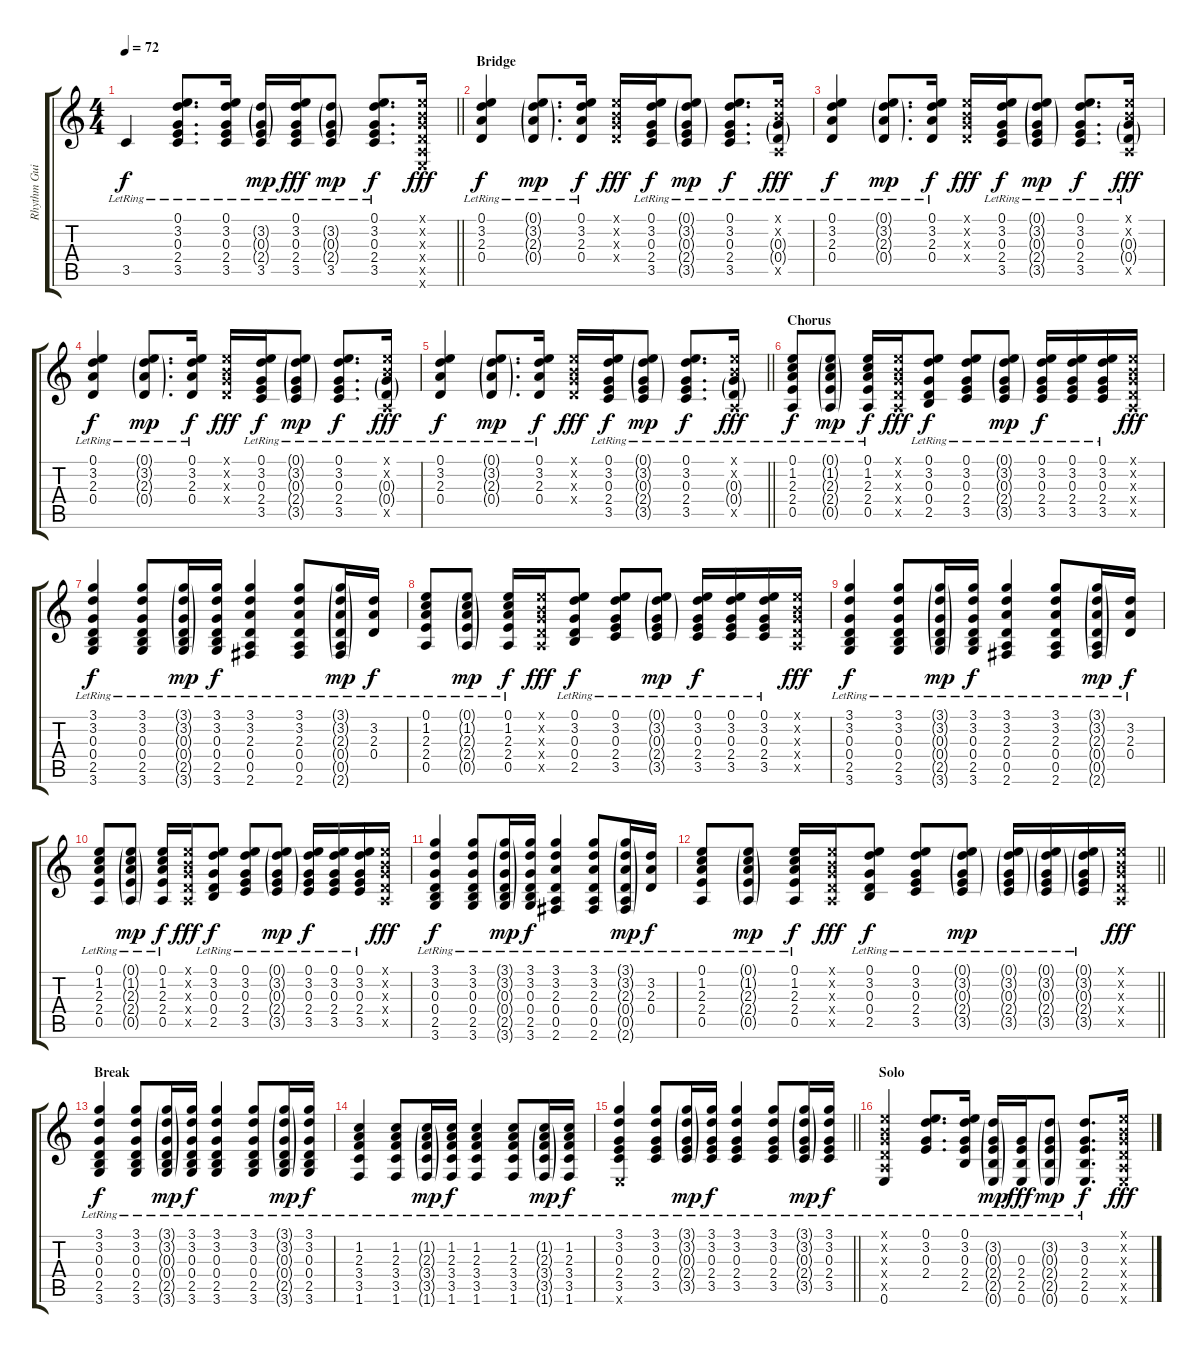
\track ("Rhythm Guitar" "Rhythm Gui") {instrument overdrivenguitar}
\staff {score tabs}
\tuning (E4 B3 G3 D3 A2 E2) {hide}
\ts (4 4)
\tempo 72
\clef g2
\barLineRight lightlight
\ks c
3.5{lr}.4{dy f} (0.1{lr} 3.2{lr} 0.3{lr} 2.4{lr} 3.5{lr}).8{d} (0.1{lr} 3.2{lr} 0.3{lr} 2.4{lr} 3.5{lr}).16 (3.2{g lr} 0.3{g lr} 2.4{g lr} 3.5{lr}).16{dy mp} (0.1{lr} 3.2{lr} 0.3{lr} 2.4{lr} 3.5{lr}).16{dy fff} (3.2{g lr} 0.3{g lr} 2.4{g lr} 3.5{lr}).8{dy mp} (0.1{lr} 3.2{lr} 0.3{lr} 2.4{lr} 3.5{lr}).8{d dy f} (0.1{x} 0.2{x} 0.3{x} 0.4{x} 0.5{x} 0.6{x}).16{dy fff} |
\section ("" "Bridge")
(0.1{lr} 3.2{lr} 2.3{lr} 0.4{lr}).4{dy f} (0.1{g lr} 3.2{g lr} 2.3{g lr} 0.4{g lr}).8{d dy mp} (0.1{lr} 3.2{lr} 2.3{lr} 0.4{lr}).16{dy f} (0.1{x} 0.2{x} 0.3{x} 0.4{x}).16{dy fff} (0.1{lr} 3.2{lr} 0.3{lr} 2.4{lr} 3.5{lr}).16{dy f} (0.1{g lr} 3.2{g lr} 0.3{g lr} 2.4{g lr} 3.5{g lr}).8{dy mp} (0.1{lr} 3.2{lr} 0.3{lr} 2.4{lr} 3.5{lr}).8{d dy f} (0.1{x} 0.2{x} 0.3{g lr} 0.4{g lr} 0.5{x}).16{dy fff} |
(0.1{lr} 3.2{lr} 2.3{lr} 0.4{lr}).4{dy f} (0.1{g lr} 3.2{g lr} 2.3{g lr} 0.4{g lr}).8{d dy mp} (0.1{lr} 3.2{lr} 2.3{lr} 0.4{lr}).16{dy f} (0.1{x} 0.2{x} 0.3{x} 0.4{x}).16{dy fff} (0.1{lr} 3.2{lr} 0.3{lr} 2.4{lr} 3.5{lr}).16{dy f} (0.1{g lr} 3.2{g lr} 0.3{g lr} 2.4{g lr} 3.5{g lr}).8{dy mp} (0.1{lr} 3.2{lr} 0.3{lr} 2.4{lr} 3.5{lr}).8{d dy f} (0.1{x} 0.2{x} 0.3{g lr} 0.4{g lr} 0.5{x}).16{dy fff} |
(0.1{lr} 3.2{lr} 2.3{lr} 0.4{lr}).4{dy f} (0.1{g lr} 3.2{g lr} 2.3{g lr} 0.4{g lr}).8{d dy mp} (0.1{lr} 3.2{lr} 2.3{lr} 0.4{lr}).16{dy f} (0.1{x} 0.2{x} 0.3{x} 0.4{x}).16{dy fff} (0.1{lr} 3.2{lr} 0.3{lr} 2.4{lr} 3.5{lr}).16{dy f} (0.1{g lr} 3.2{g lr} 0.3{g lr} 2.4{g lr} 3.5{g lr}).8{dy mp} (0.1{lr} 3.2{lr} 0.3{lr} 2.4{lr} 3.5{lr}).8{d dy f} (0.1{x} 0.2{x} 0.3{g lr} 0.4{g lr} 0.5{x}).16{dy fff} |
\barLineRight lightlight
(0.1{lr} 3.2{lr} 2.3{lr} 0.4{lr}).4{dy f} (0.1{g lr} 3.2{g lr} 2.3{g lr} 0.4{g lr}).8{d dy mp} (0.1{lr} 3.2{lr} 2.3{lr} 0.4{lr}).16{dy f} (0.1{x} 0.2{x} 0.3{x} 0.4{x}).16{dy fff} (0.1{lr} 3.2{lr} 0.3{lr} 2.4{lr} 3.5{lr}).16{dy f} (0.1{g lr} 3.2{g lr} 0.3{g lr} 2.4{g lr} 3.5{g lr}).8{dy mp} (0.1{lr} 3.2{lr} 0.3{lr} 2.4{lr} 3.5{lr}).8{d dy f} (0.1{x} 0.2{x} 0.3{g lr} 0.4{g lr} 0.5{x}).16{dy fff} |
\section ("" "Chorus")
(0.1{lr} 1.2{lr} 2.3{lr} 2.4{lr} 0.5{lr}).8{dy f} (0.1{g lr} 1.2{g lr} 2.3{g lr} 2.4{g lr} 0.5{g lr}).8{dy mp} (0.1{lr} 1.2{lr} 2.3{lr} 2.4{lr} 0.5{lr}).16{dy f} (0.1{x} 0.2{x} 0.3{x} 0.4{x} 0.5{x}).16{dy fff} (0.1{lr} 3.2{lr} 0.3{lr} 0.4{lr} 2.5{lr}).8{dy f} (0.1{lr} 3.2{lr} 0.3{lr} 2.4{lr} 3.5{lr}).8 (0.1{g lr} 3.2{g lr} 0.3{g lr} 2.4{g lr} 3.5{g lr}).8{dy mp} (0.1{lr} 3.2{lr} 0.3{lr} 2.4{lr} 3.5{lr}).16{dy f} (0.1{lr} 3.2{lr} 0.3{lr} 2.4{lr} 3.5{lr}).16 (0.1{lr} 3.2{lr} 0.3{lr} 2.4{lr} 3.5{lr}).16 (0.1{x} 0.2{x} 0.3{x} 0.4{x} 0.5{x}).16{dy fff} |
(3.1{lr} 3.2{lr} 0.3{lr} 0.4{lr} 2.5{lr} 3.6{lr}).4{dy f} (3.1{lr} 3.2{lr} 0.3{lr} 0.4{lr} 2.5{lr} 3.6{lr}).8 (3.1{g lr} 3.2{g lr} 0.3{g lr} 0.4{g lr} 2.5{g lr} 3.6{g lr}).16{dy mp} (3.1{lr} 3.2{lr} 0.3{lr} 0.4{lr} 2.5{lr} 3.6{lr}).16{dy f} (3.1{lr} 3.2{lr} 2.3{lr} 0.4{lr} 0.5{lr} 2.6{lr}).4 (3.1{lr} 3.2{lr} 2.3{lr} 0.4{lr} 0.5{lr} 2.6{lr}).8 (3.1{g lr} 3.2{g lr} 2.3{g lr} 0.4{g lr} 0.5{g lr} 2.6{g lr}).16{dy mp} (3.2{lr} 2.3{lr} 0.4{lr}).16{dy f} |
(0.1{lr} 1.2{lr} 2.3{lr} 2.4{lr} 0.5{lr}).8 (0.1{g lr} 1.2{g lr} 2.3{g lr} 2.4{g lr} 0.5{g lr}).8{dy mp} (0.1{lr} 1.2{lr} 2.3{lr} 2.4{lr} 0.5{lr}).16{dy f} (0.1{x} 0.2{x} 0.3{x} 0.4{x} 0.5{x}).16{dy fff} (0.1{lr} 3.2{lr} 0.3{lr} 0.4{lr} 2.5{lr}).8{dy f} (0.1{lr} 3.2{lr} 0.3{lr} 2.4{lr} 3.5{lr}).8 (0.1{g lr} 3.2{g lr} 0.3{g lr} 2.4{g lr} 3.5{g lr}).8{dy mp} (0.1{lr} 3.2{lr} 0.3{lr} 2.4{lr} 3.5{lr}).16{dy f} (0.1{lr} 3.2{lr} 0.3{lr} 2.4{lr} 3.5{lr}).16 (0.1{lr} 3.2{lr} 0.3{lr} 2.4{lr} 3.5{lr}).16 (0.1{x} 0.2{x} 0.3{x} 0.4{x} 0.5{x}).16{dy fff} |
(3.1{lr} 3.2{lr} 0.3{lr} 0.4{lr} 2.5{lr} 3.6{lr}).4{dy f} (3.1{lr} 3.2{lr} 0.3{lr} 0.4{lr} 2.5{lr} 3.6{lr}).8 (3.1{g lr} 3.2{g lr} 0.3{g lr} 0.4{g lr} 2.5{g lr} 3.6{g lr}).16{dy mp} (3.1{lr} 3.2{lr} 0.3{lr} 0.4{lr} 2.5{lr} 3.6{lr}).16{dy f} (3.1{lr} 3.2{lr} 2.3{lr} 0.4{lr} 0.5{lr} 2.6{lr}).4 (3.1{lr} 3.2{lr} 2.3{lr} 0.4{lr} 0.5{lr} 2.6{lr}).8 (3.1{g lr} 3.2{g lr} 2.3{g lr} 0.4{g lr} 0.5{g lr} 2.6{g lr}).16{dy mp} (3.2{lr} 2.3{lr} 0.4{lr}).16{dy f} |
(0.1{lr} 1.2{lr} 2.3{lr} 2.4{lr} 0.5{lr}).8 (0.1{g lr} 1.2{g lr} 2.3{g lr} 2.4{g lr} 0.5{g lr}).8{dy mp} (0.1{lr} 1.2{lr} 2.3{lr} 2.4{lr} 0.5{lr}).16{dy f} (0.1{x} 0.2{x} 0.3{x} 0.4{x} 0.5{x}).16{dy fff} (0.1{lr} 3.2{lr} 0.3{lr} 0.4{lr} 2.5{lr}).8{dy f} (0.1{lr} 3.2{lr} 0.3{lr} 2.4{lr} 3.5{lr}).8 (0.1{g lr} 3.2{g lr} 0.3{g lr} 2.4{g lr} 3.5{g lr}).8{dy mp} (0.1{lr} 3.2{lr} 0.3{lr} 2.4{lr} 3.5{lr}).16{dy f} (0.1{lr} 3.2{lr} 0.3{lr} 2.4{lr} 3.5{lr}).16 (0.1{lr} 3.2{lr} 0.3{lr} 2.4{lr} 3.5{lr}).16 (0.1{x} 0.2{x} 0.3{x} 0.4{x} 0.5{x}).16{dy fff} |
(3.1{lr} 3.2{lr} 0.3{lr} 0.4{lr} 2.5{lr} 3.6{lr}).4{dy f} (3.1{lr} 3.2{lr} 0.3{lr} 0.4{lr} 2.5{lr} 3.6{lr}).8 (3.1{g lr} 3.2{g lr} 0.3{g lr} 0.4{g lr} 2.5{g lr} 3.6{g lr}).16{dy mp} (3.1{lr} 3.2{lr} 0.3{lr} 0.4{lr} 2.5{lr} 3.6{lr}).16{dy f} (3.1{lr} 3.2{lr} 2.3{lr} 0.4{lr} 0.5{lr} 2.6{lr}).4 (3.1{lr} 3.2{lr} 2.3{lr} 0.4{lr} 0.5{lr} 2.6{lr}).8 (3.1{g lr} 3.2{g lr} 2.3{g lr} 0.4{g lr} 0.5{g lr} 2.6{g lr}).16{dy mp} (3.2{lr} 2.3{lr} 0.4{lr}).16{dy f} |
\barLineRight lightlight
(0.1{lr} 1.2{lr} 2.3{lr} 2.4{lr} 0.5{lr}).8 (0.1{g lr} 1.2{g lr} 2.3{g lr} 2.4{g lr} 0.5{g lr}).8{dy mp} (0.1{lr} 1.2{lr} 2.3{lr} 2.4{lr} 0.5{lr}).16{dy f} (0.1{x} 0.2{x} 0.3{x} 0.4{x} 0.5{x}).16{dy fff} (0.1{lr} 3.2{lr} 0.3{lr} 0.4{lr} 2.5{lr}).8{dy f} (0.1{lr} 3.2{lr} 0.3{lr} 2.4{lr} 3.5{lr}).8 (0.1{g lr} 3.2{g lr} 0.3{g lr} 2.4{g lr} 3.5{g lr}).8{dy mp} (0.1{g lr} 3.2{g lr} 0.3{g lr} 2.4{g lr} 3.5{g lr}).16 (0.1{g lr} 3.2{g lr} 0.3{g lr} 2.4{g lr} 3.5{g lr}).16 (0.1{g lr} 3.2{g lr} 0.3{g lr} 2.4{g lr} 3.5{g lr}).16 (0.1{x} 0.2{x} 0.3{x} 0.4{x} 0.5{x}).16{dy fff} |
\section ("" "Break")
(3.1{lr} 3.2{lr} 0.3{lr} 0.4{lr} 2.5{lr} 3.6{lr}).4{dy f} (3.1{lr} 3.2{lr} 0.3{lr} 0.4{lr} 2.5{lr} 3.6{lr}).8 (3.1{g lr} 3.2{g lr} 0.3{g lr} 0.4{g lr} 2.5{g lr} 3.6{g lr}).16{dy mp} (3.1{lr} 3.2{lr} 0.3{lr} 0.4{lr} 2.5{lr} 3.6{lr}).16{dy f} (3.1{lr} 3.2{lr} 0.3{lr} 0.4{lr} 2.5{lr} 3.6{lr}).4 (3.1{lr} 3.2{lr} 0.3{lr} 0.4{lr} 2.5{lr} 3.6{lr}).8 (3.1{g lr} 3.2{g lr} 0.3{g lr} 0.4{g lr} 2.5{g lr} 3.6{g lr}).16{dy mp} (3.1{lr} 3.2{lr} 0.3{lr} 0.4{lr} 2.5{lr} 3.6{lr}).16{dy f} |
(1.2{lr} 2.3{lr} 3.4{lr} 3.5{lr} 1.6{lr}).4 (1.2{lr} 2.3{lr} 3.4{lr} 3.5{lr} 1.6{lr}).8 (1.2{g lr} 2.3{g} 3.4{g lr} 3.5{g lr} 1.6{g lr}).16{dy mp} (1.2{lr} 2.3{lr} 3.4{lr} 3.5{lr} 1.6{lr}).16{dy f} (1.2{lr} 2.3{lr} 3.4{lr} 3.5{lr} 1.6{lr}).4 (1.2{lr} 2.3{lr} 3.4{lr} 3.5{lr} 1.6{lr}).8 (1.2{g} 2.3{g lr} 3.4{g lr} 3.5{g lr} 1.6{g lr}).16{dy mp} (1.2{lr} 2.3{lr} 3.4{lr} 3.5{lr} 1.6{lr}).16{dy f} |
\barLineRight lightlight
(3.1 3.2{lr} 0.3{lr} 2.4{lr} 3.5{lr} 0.6{x}).4 (3.1 3.2{lr} 0.3{lr} 2.4{lr} 3.5{lr}).8 (3.1{g} 3.2{g lr} 0.3{g} 2.4{g lr} 3.5{g lr}).16{dy mp} (3.1 3.2{lr} 0.3{lr} 2.4{lr} 3.5{lr}).16{dy f} (3.1 3.2{lr} 0.3{lr} 2.4{lr} 3.5{lr}).4 (3.1 3.2{lr} 0.3{lr} 2.4{lr} 3.5{lr}).8 (3.1{g} 3.2{g} 0.3{g lr} 2.4{g lr} 3.5{g lr}).16{dy mp} (3.1 3.2{lr} 0.3{lr} 2.4{lr} 3.5{lr}).16{dy f} |
\section ("" "Solo")
(0.1{x} 0.2{x} 0.3{x} 0.4{x} 0.5{x} 0.6{lr}).4 (0.1{lr} 3.2{lr} 0.3{lr} 2.4{lr}).8{d} (0.1{lr} 3.2{lr} 0.3{lr} 2.4{lr} 2.5{lr}).16 (3.2{g lr} 0.3{g lr} 2.4{g lr} 2.5{g lr} 0.6{g lr}).16{dy mp} (0.3{lr} 2.4{lr} 2.5{lr} 0.6{lr}).16{dy fff} (3.2{g lr} 0.3{g lr} 2.4{g lr} 2.5{g lr} 0.6{g lr}).8{dy mp} (3.2{lr} 0.3{lr} 2.4{lr} 2.5{lr} 0.6{lr}).8{d dy f} (0.1{x} 0.2{x} 0.3{x} 0.4{x} 0.5{x} 0.6{x}).16{dy fff}
